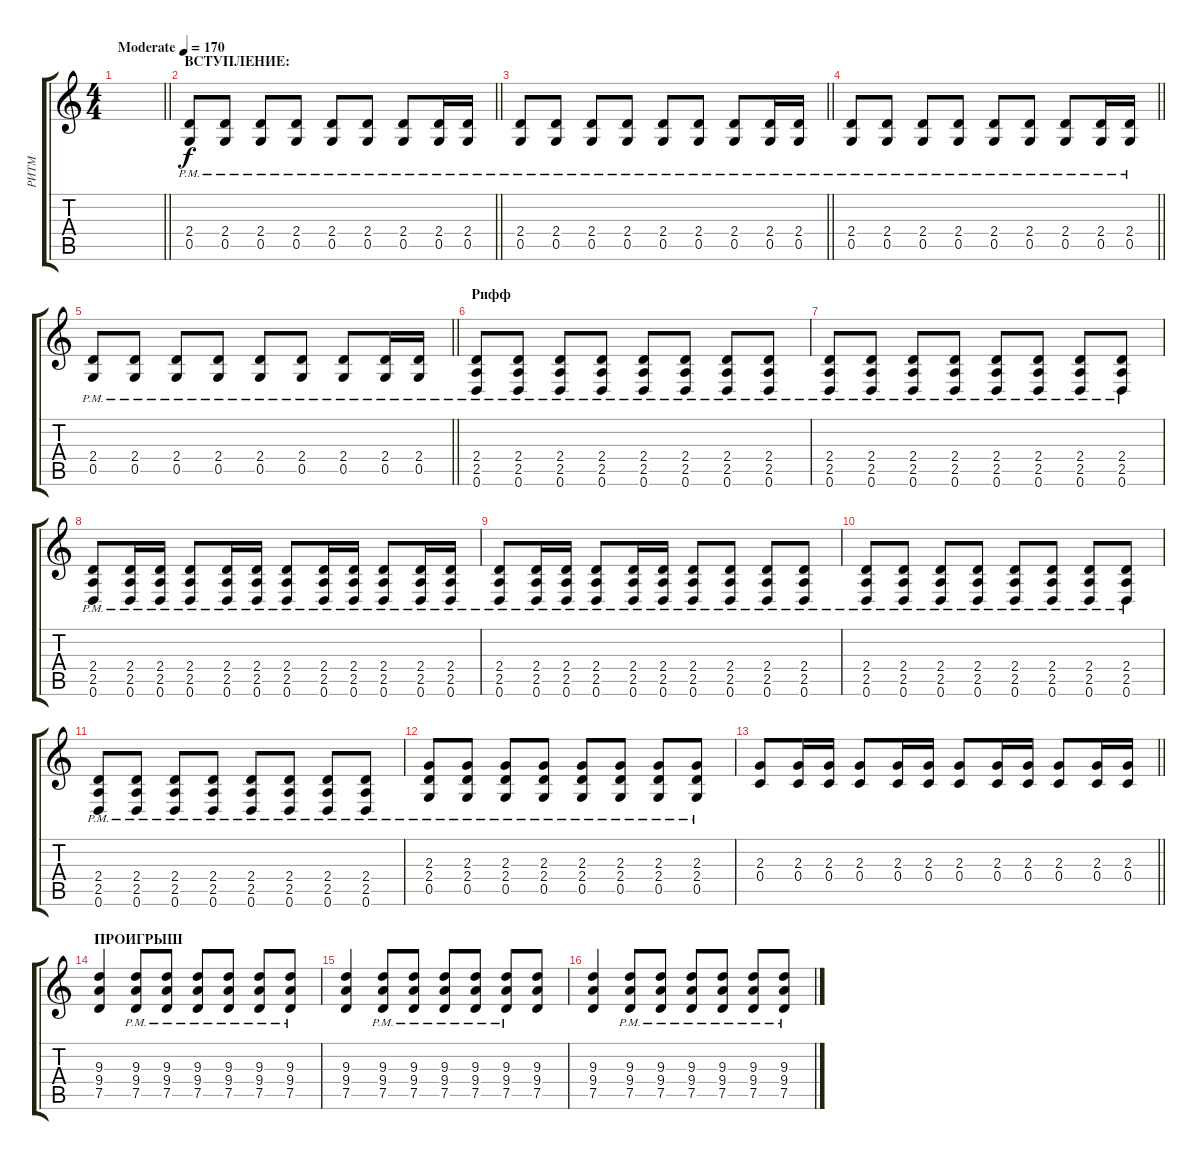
\track ("РИТМ" "РИТМ") {instrument distortionguitar}
\staff {score tabs}
\tuning (D4 A3 F3 C3 G2 D2) {hide}
\ts (4 4)
\tempo (170 "Moderate")
\clef g2
\barLineRight lightlight
\ks c
|
\section ("" "ВСТУПЛЕНИЕ:")
\barLineRight lightlight
(2.4{pm} 0.5{pm}).8 (2.4{pm} 0.5{pm}).8 (2.4{pm} 0.5{pm}).8 (2.4{pm} 0.5{pm}).8 (2.4{pm} 0.5{pm}).8 (2.4{pm} 0.5{pm}).8 (2.4{pm} 0.5{pm}).8 (2.4{pm} 0.5{pm}).16 (2.4{pm} 0.5{pm}).16 |
\barLineRight lightlight
(2.4{pm} 0.5{pm}).8 (2.4{pm} 0.5{pm}).8 (2.4{pm} 0.5{pm}).8 (2.4{pm} 0.5{pm}).8 (2.4{pm} 0.5{pm}).8 (2.4{pm} 0.5{pm}).8 (2.4{pm} 0.5{pm}).8 (2.4{pm} 0.5{pm}).16 (2.4{pm} 0.5{pm}).16 |
\barLineRight lightlight
(2.4{pm} 0.5{pm}).8 (2.4{pm} 0.5{pm}).8 (2.4{pm} 0.5{pm}).8 (2.4{pm} 0.5{pm}).8 (2.4{pm} 0.5{pm}).8 (2.4{pm} 0.5{pm}).8 (2.4{pm} 0.5{pm}).8 (2.4{pm} 0.5{pm}).16 (2.4{pm} 0.5{pm}).16 |
\barLineRight lightlight
(2.4{pm} 0.5{pm}).8 (2.4{pm} 0.5{pm}).8 (2.4{pm} 0.5{pm}).8 (2.4{pm} 0.5{pm}).8 (2.4{pm} 0.5{pm}).8 (2.4{pm} 0.5{pm}).8 (2.4{pm} 0.5{pm}).8 (2.4{pm} 0.5{pm}).16 (2.4{pm} 0.5{pm}).16 |
\section ("" "Рифф")
(2.4{pm} 2.5{pm} 0.6{pm}).8 (2.4{pm} 2.5{pm} 0.6{pm}).8 (2.4{pm} 2.5{pm} 0.6{pm}).8 (2.4{pm} 2.5{pm} 0.6{pm}).8 (2.4{pm} 2.5{pm} 0.6{pm}).8 (2.4{pm} 2.5{pm} 0.6{pm}).8 (2.4{pm} 2.5{pm} 0.6{pm}).8 (2.4{pm} 2.5{pm} 0.6{pm}).8 |
(2.4{pm} 2.5{pm} 0.6{pm}).8 (2.4{pm} 2.5{pm} 0.6{pm}).8 (2.4{pm} 2.5{pm} 0.6{pm}).8 (2.4{pm} 2.5{pm} 0.6{pm}).8 (2.4{pm} 2.5{pm} 0.6{pm}).8 (2.4{pm} 2.5{pm} 0.6{pm}).8 (2.4{pm} 2.5{pm} 0.6{pm}).8 (2.4{pm} 2.5{pm} 0.6{pm}).8 |
(2.4{pm} 2.5{pm} 0.6{pm}).8 (2.4{pm} 2.5{pm} 0.6{pm}).16 (2.4{pm} 2.5{pm} 0.6{pm}).16 (2.4{pm} 2.5{pm} 0.6{pm}).8 (2.4{pm} 2.5{pm} 0.6{pm}).16 (2.4{pm} 2.5{pm} 0.6{pm}).16 (2.4{pm} 2.5{pm} 0.6{pm}).8 (2.4{pm} 2.5{pm} 0.6{pm}).16 (2.4{pm} 2.5{pm} 0.6{pm}).16 (2.4{pm} 2.5{pm} 0.6{pm}).8 (2.4{pm} 2.5{pm} 0.6{pm}).16 (2.4{pm} 2.5{pm} 0.6{pm}).16 |
(2.4{pm} 2.5{pm} 0.6{pm}).8 (2.4{pm} 2.5{pm} 0.6{pm}).16 (2.4{pm} 2.5{pm} 0.6{pm}).16 (2.4{pm} 2.5{pm} 0.6{pm}).8 (2.4{pm} 2.5{pm} 0.6{pm}).16 (2.4{pm} 2.5{pm} 0.6{pm}).16 (2.4{pm} 2.5{pm} 0.6{pm}).8 (2.4{pm} 2.5{pm} 0.6{pm}).8 (2.4{pm} 2.5{pm} 0.6{pm}).8 (2.4{pm} 2.5{pm} 0.6{pm}).8 |
(2.4{pm} 2.5{pm} 0.6{pm}).8 (2.4{pm} 2.5{pm} 0.6{pm}).8 (2.4{pm} 2.5{pm} 0.6{pm}).8 (2.4{pm} 2.5{pm} 0.6{pm}).8 (2.4{pm} 2.5{pm} 0.6{pm}).8 (2.4{pm} 2.5{pm} 0.6{pm}).8 (2.4{pm} 2.5{pm} 0.6{pm}).8 (2.4{pm} 2.5{pm} 0.6{pm}).8 |
(2.4{pm} 2.5{pm} 0.6{pm}).8 (2.4{pm} 2.5{pm} 0.6{pm}).8 (2.4{pm} 2.5{pm} 0.6{pm}).8 (2.4{pm} 2.5{pm} 0.6{pm}).8 (2.4{pm} 2.5{pm} 0.6{pm}).8 (2.4{pm} 2.5{pm} 0.6{pm}).8 (2.4{pm} 2.5{pm} 0.6{pm}).8 (2.4{pm} 2.5{pm} 0.6{pm}).8 |
(2.3{pm} 2.4{pm} 0.5{pm}).8 (2.3{pm} 2.4{pm} 0.5{pm}).8 (2.3{pm} 2.4{pm} 0.5{pm}).8 (2.3{pm} 2.4{pm} 0.5{pm}).8 (2.3{pm} 2.4{pm} 0.5{pm}).8 (2.3{pm} 2.4{pm} 0.5{pm}).8 (2.3{pm} 2.4{pm} 0.5{pm}).8 (2.3{pm} 2.4{pm} 0.5{pm}).8 |
\barLineRight lightlight
(2.3 0.4).8 (2.3 0.4).16 (2.3 0.4).16 (2.3 0.4).8 (2.3 0.4).16 (2.3 0.4).16 (2.3 0.4).8 (2.3 0.4).16 (2.3 0.4).16 (2.3 0.4).8 (2.3 0.4).16 (2.3 0.4).16 |
\section ("" "ПРОИГРЫШ")
(9.3 9.4 7.5).4 (9.3{pm} 9.4{pm} 7.5{pm}).8 (9.3{pm} 9.4{pm} 7.5{pm}).8 (9.3{pm} 9.4{pm} 7.5{pm}).8 (9.3{pm} 9.4{pm} 7.5{pm}).8 (9.3{pm} 9.4{pm} 7.5{pm}).8 (9.3{pm} 9.4{pm} 7.5{pm}).8 |
(9.3 9.4 7.5).4 (9.3{pm} 9.4{pm} 7.5{pm}).8 (9.3{pm} 9.4{pm} 7.5{pm}).8 (9.3{pm} 9.4{pm} 7.5{pm}).8 (9.3{pm} 9.4{pm} 7.5{pm}).8 (9.3{pm} 9.4{pm} 7.5{pm}).8 (9.3 9.4 7.5).8 |
(9.3 9.4 7.5).4 (9.3{pm} 9.4{pm} 7.5{pm}).8 (9.3{pm} 9.4{pm} 7.5{pm}).8 (9.3{pm} 9.4{pm} 7.5{pm}).8 (9.3{pm} 9.4{pm} 7.5{pm}).8 (9.3{pm} 9.4{pm} 7.5{pm}).8 (9.3{pm} 9.4{pm} 7.5{pm}).8
